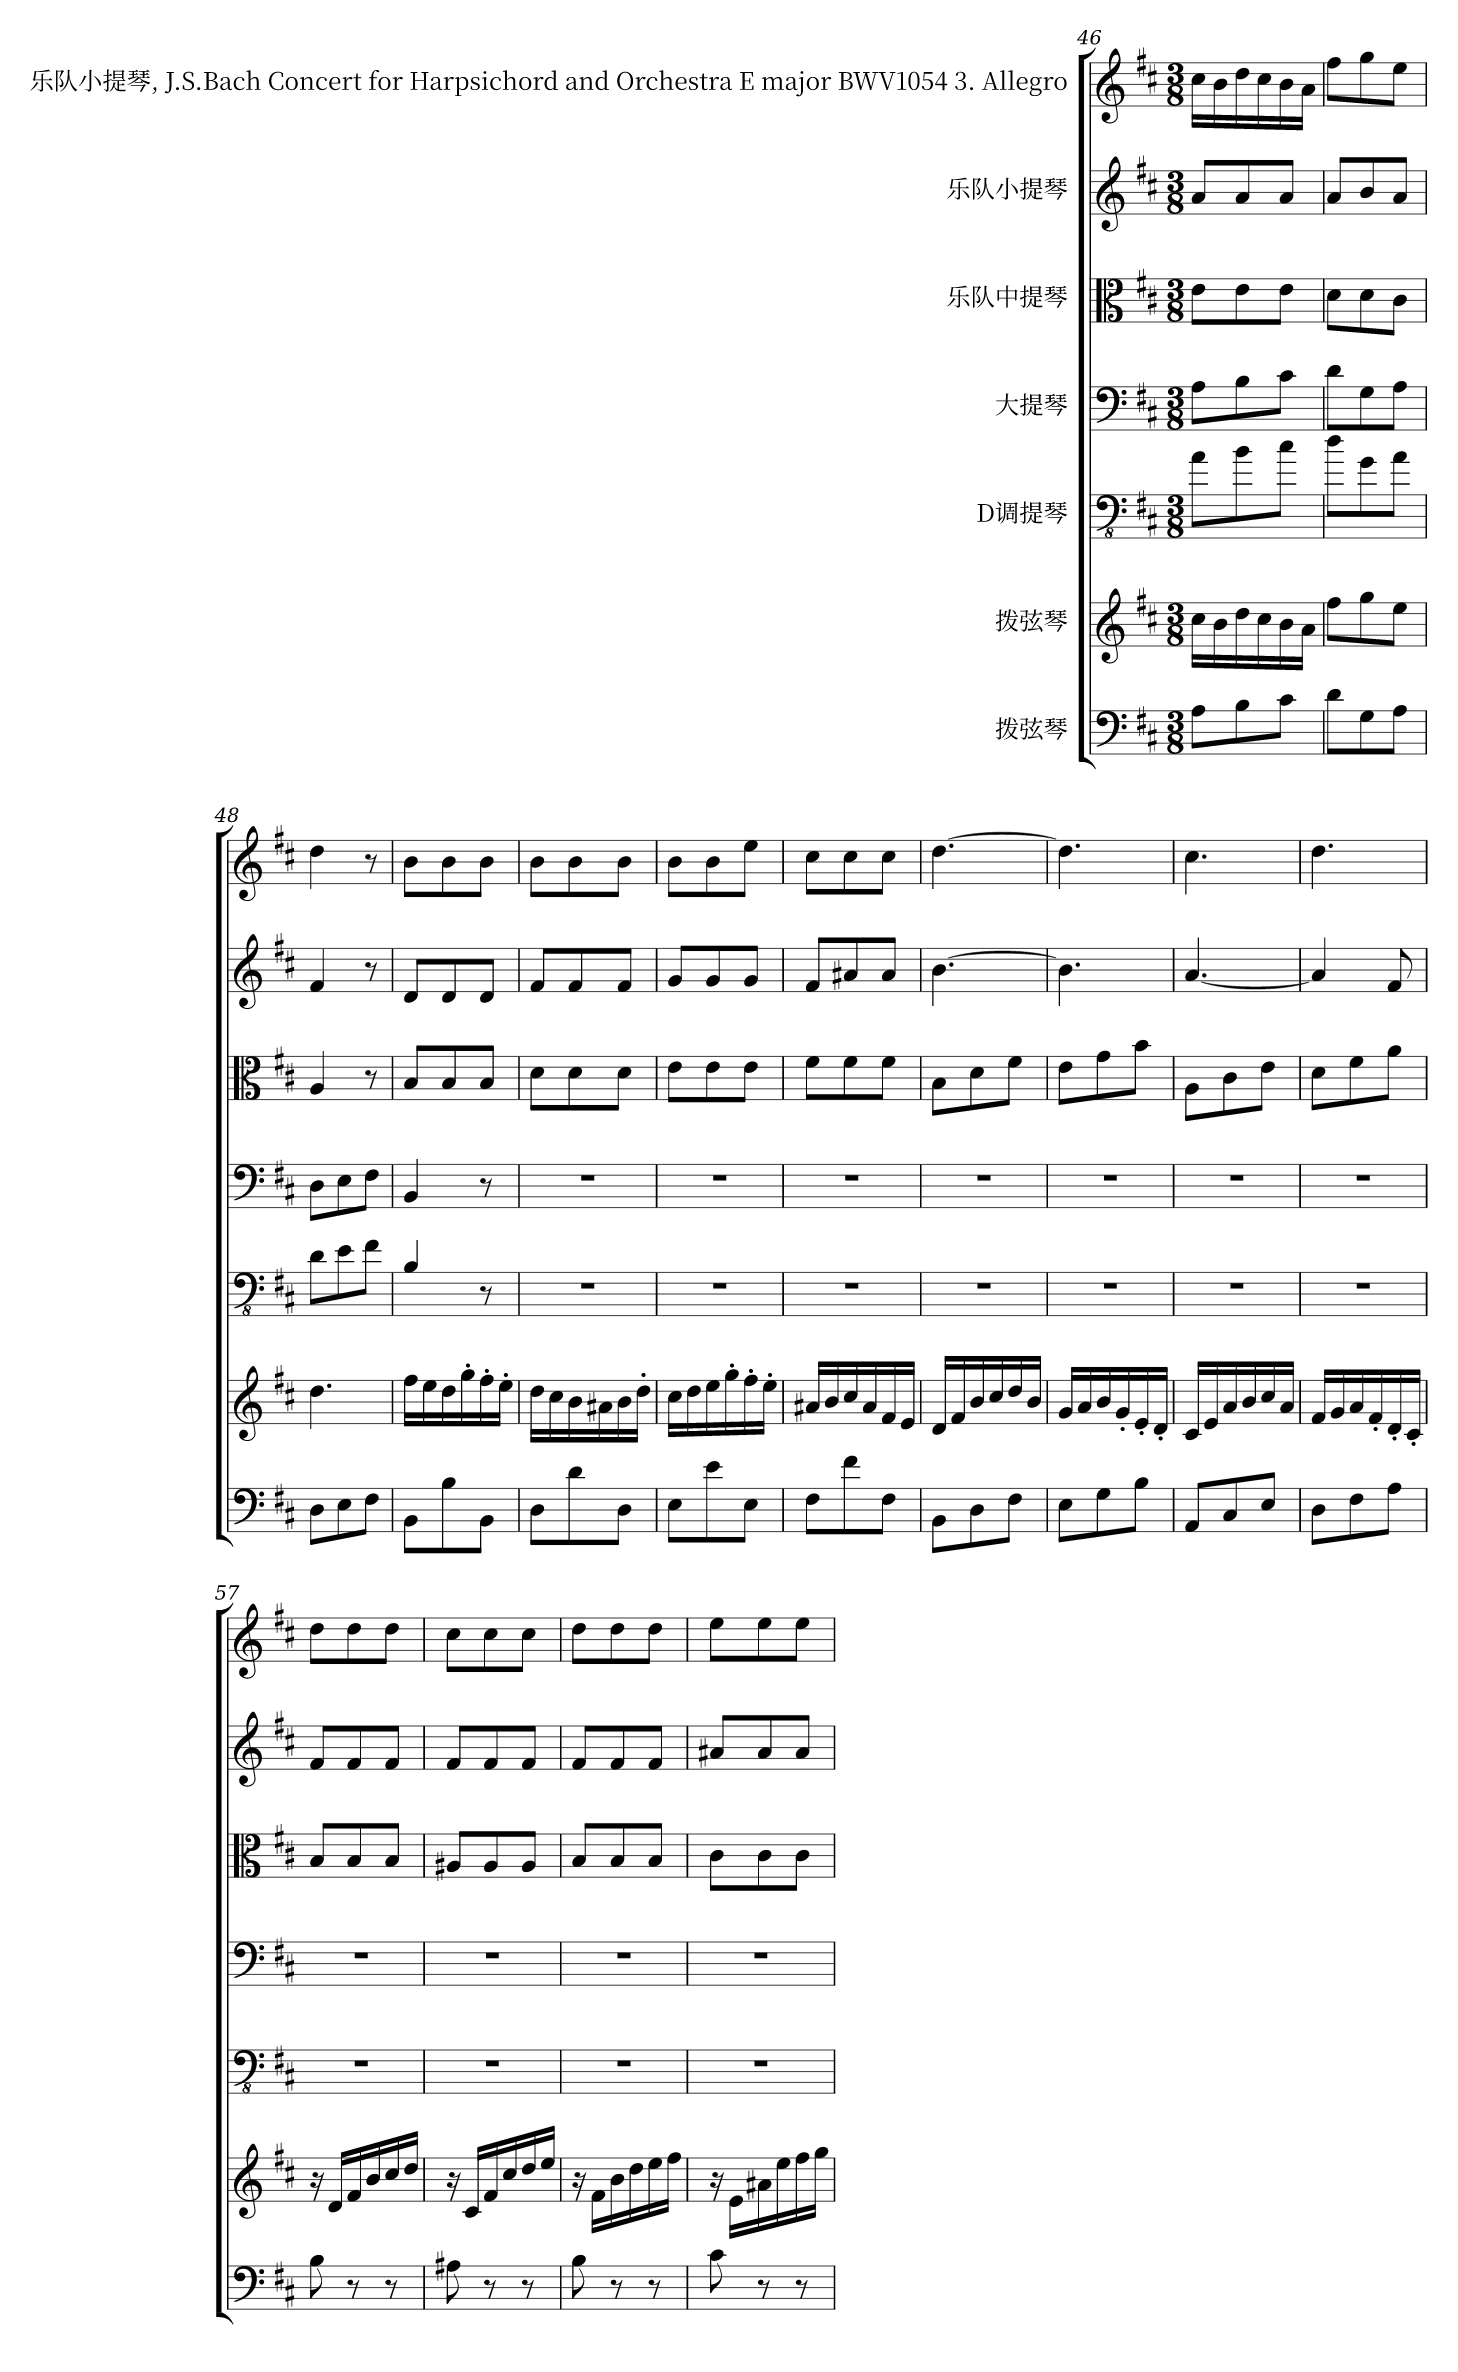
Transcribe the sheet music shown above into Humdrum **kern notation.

**kern	**kern	**kern	**kern	**kern	**kern	**kern
*part7	*part6	*part5	*part4	*part3	*part2	*part1
*staff7	*staff6	*staff5	*staff4	*staff3	*staff2	*staff1
*I"拨弦琴	*I"拨弦琴	*I"D调提琴	*I"大提琴	*I"乐队中提琴	*I"乐队小提琴	*I"乐队小提琴, J.S.Bach Concert for Harpsichord and Orchestra E major BWV1054 3. Allegro
*clefF4	*clefG2	*clefFv4	*clefF4	*clefC3	*clefG2	*clefG2
*	*	*ITrd7c12	*	*	*	*
*k[f#c#]	*k[f#c#]	*k[f#c#]	*k[f#c#]	*k[f#c#]	*k[f#c#]	*k[f#c#]
*M3/8	*M3/8	*M3/8	*M3/8	*M3/8	*M3/8	*M3/8
=46	=46	=46	=46	=46	=46	=46
8A\L	16cc#\LL	8AA\L	8A\L	8e\L	8a/L	16cc#\LL
.	16b\	.	.	.	.	16b\
8B\	16dd\	8BB\	8B\	8e\	8a/	16dd\
.	16cc#\	.	.	.	.	16cc#\
8c#\J	16b\	8C#\J	8c#\J	8e\J	8a/J	16b\
.	16a\JJ	.	.	.	.	16a\JJ
=47	=47	=47	=47	=47	=47	=47
8d\L	8ff#\L	8D\L	8d\L	8d\L	8a/L	8ff#\L
8G\	8gg\	8GG\	8G\	8d\	8b/	8gg\
8A\J	8ee\J	8AA\J	8A\J	8c#\J	8a/J	8ee\J
=48	=48	=48	=48	=48	=48	=48
8D\L	4.dd\	8DD\L	8D\L	4A/	4f#/	4dd\
8E\	.	8EE\	8E\	.	.	.
8F#\J	.	8FF#\J	8F#\J	8r	8r	8r
=49	=49	=49	=49	=49	=49	=49
8BB\L	16ff#\LL	4BBB/	4BB/	8B/L	8d/L	8b\L
.	16ee\	.	.	.	.	.
8B\	16dd\	.	.	8B/	8d/	8b\
.	16gg'\	.	.	.	.	.
8BB\J	16ff#'\	8r	8r	8B/J	8d/J	8b\J
.	16ee'\JJ	.	.	.	.	.
!!LO:PB:g=z
=50	=50	=50	=50	=50	=50	=50
8D\L	16dd\LL	4.r	4.r	8d\L	8f#/L	8b\L
.	16cc#\	.	.	.	.	.
8d\	16b\	.	.	8d\	8f#/	8b\
.	16a#X\	.	.	.	.	.
8D\J	16b\	.	.	8d\J	8f#/J	8b\J
.	16dd'\JJ	.	.	.	.	.
=51	=51	=51	=51	=51	=51	=51
8E\L	16cc#\LL	4.r	4.r	8e\L	8g/L	8b\L
.	16dd\	.	.	.	.	.
8e\	16ee\	.	.	8e\	8g/	8b\
.	16gg'\	.	.	.	.	.
8E\J	16ff#'\	.	.	8e\J	8g/J	8ee\J
.	16ee'\JJ	.	.	.	.	.
=52	=52	=52	=52	=52	=52	=52
8F#\L	16a#X/LL	4.r	4.r	8f#\L	8f#/L	8cc#\L
.	16b/	.	.	.	.	.
8f#\	16cc#/	.	.	8f#\	8a#X/	8cc#\
.	16a#/	.	.	.	.	.
8F#\J	16f#/	.	.	8f#\J	8a#/J	8cc#\J
.	16e/JJ	.	.	.	.	.
=53	=53	=53	=53	=53	=53	=53
8BB\L	16d/LL	4.r	4.r	8B\L	[4.b\	[4.dd\
.	16f#/	.	.	.	.	.
8D\	16b/	.	.	8d\	.	.
.	16cc#/	.	.	.	.	.
8F#\J	16dd/	.	.	8f#\J	.	.
.	16b/JJ	.	.	.	.	.
=54	=54	=54	=54	=54	=54	=54
8E\L	16g/LL	4.r	4.r	8e\L	4.b\]	4.dd\]
.	16a/	.	.	.	.	.
8G\	16b/	.	.	8g\	.	.
.	16g'/	.	.	.	.	.
8B\J	16e'/	.	.	8b\J	.	.
.	16d'/JJ	.	.	.	.	.
=55	=55	=55	=55	=55	=55	=55
8AA/L	16c#/LL	4.r	4.r	8A\L	[4.a/	4.cc#\
.	16e/	.	.	.	.	.
8C#/	16a/	.	.	8c#\	.	.
.	16b/	.	.	.	.	.
8E/J	16cc#/	.	.	8e\J	.	.
.	16a/JJ	.	.	.	.	.
!!LO:PB:g=z
=56	=56	=56	=56	=56	=56	=56
8D\L	16f#/LL	4.r	4.r	8d\L	4a/]	4.dd\
.	16g/	.	.	.	.	.
8F#\	16a/	.	.	8f#\	.	.
.	16f#'/	.	.	.	.	.
8A\J	16d'/	.	.	8a\J	8f#/	.
.	16c#'/JJ	.	.	.	.	.
=57	=57	=57	=57	=57	=57	=57
8B\	16r	4.r	4.r	8B/L	8f#/L	8dd\L
.	16d/LL	.	.	.	.	.
8r	16f#/	.	.	8B/	8f#/	8dd\
.	16b/	.	.	.	.	.
8r	16cc#/	.	.	8B/J	8f#/J	8dd\J
.	16dd/JJ	.	.	.	.	.
=58	=58	=58	=58	=58	=58	=58
8A#X\	16r	4.r	4.r	8A#X/L	8f#/L	8cc#\L
.	16c#/LL	.	.	.	.	.
8r	16f#/	.	.	8A#/	8f#/	8cc#\
.	16cc#/	.	.	.	.	.
8r	16dd/	.	.	8A#/J	8f#/J	8cc#\J
.	16ee/JJ	.	.	.	.	.
=59	=59	=59	=59	=59	=59	=59
8B\	16r	4.r	4.r	8B/L	8f#/L	8dd\L
.	16f#\LL	.	.	.	.	.
8r	16b\	.	.	8B/	8f#/	8dd\
.	16dd\	.	.	.	.	.
8r	16ee\	.	.	8B/J	8f#/J	8dd\J
.	16ff#\JJ	.	.	.	.	.
=60	=60	=60	=60	=60	=60	=60
8c#\	16r	4.r	4.r	8c#\L	8a#X/L	8ee\L
.	16e\LL	.	.	.	.	.
8r	16a#X\	.	.	8c#\	8a#/	8ee\
.	16ee\	.	.	.	.	.
8r	16ff#\	.	.	8c#\J	8a#/J	8ee\J
.	16gg\JJ	.	.	.	.	.
=	=	=	=	=	=	=
*-	*-	*-	*-	*-	*-	*-
